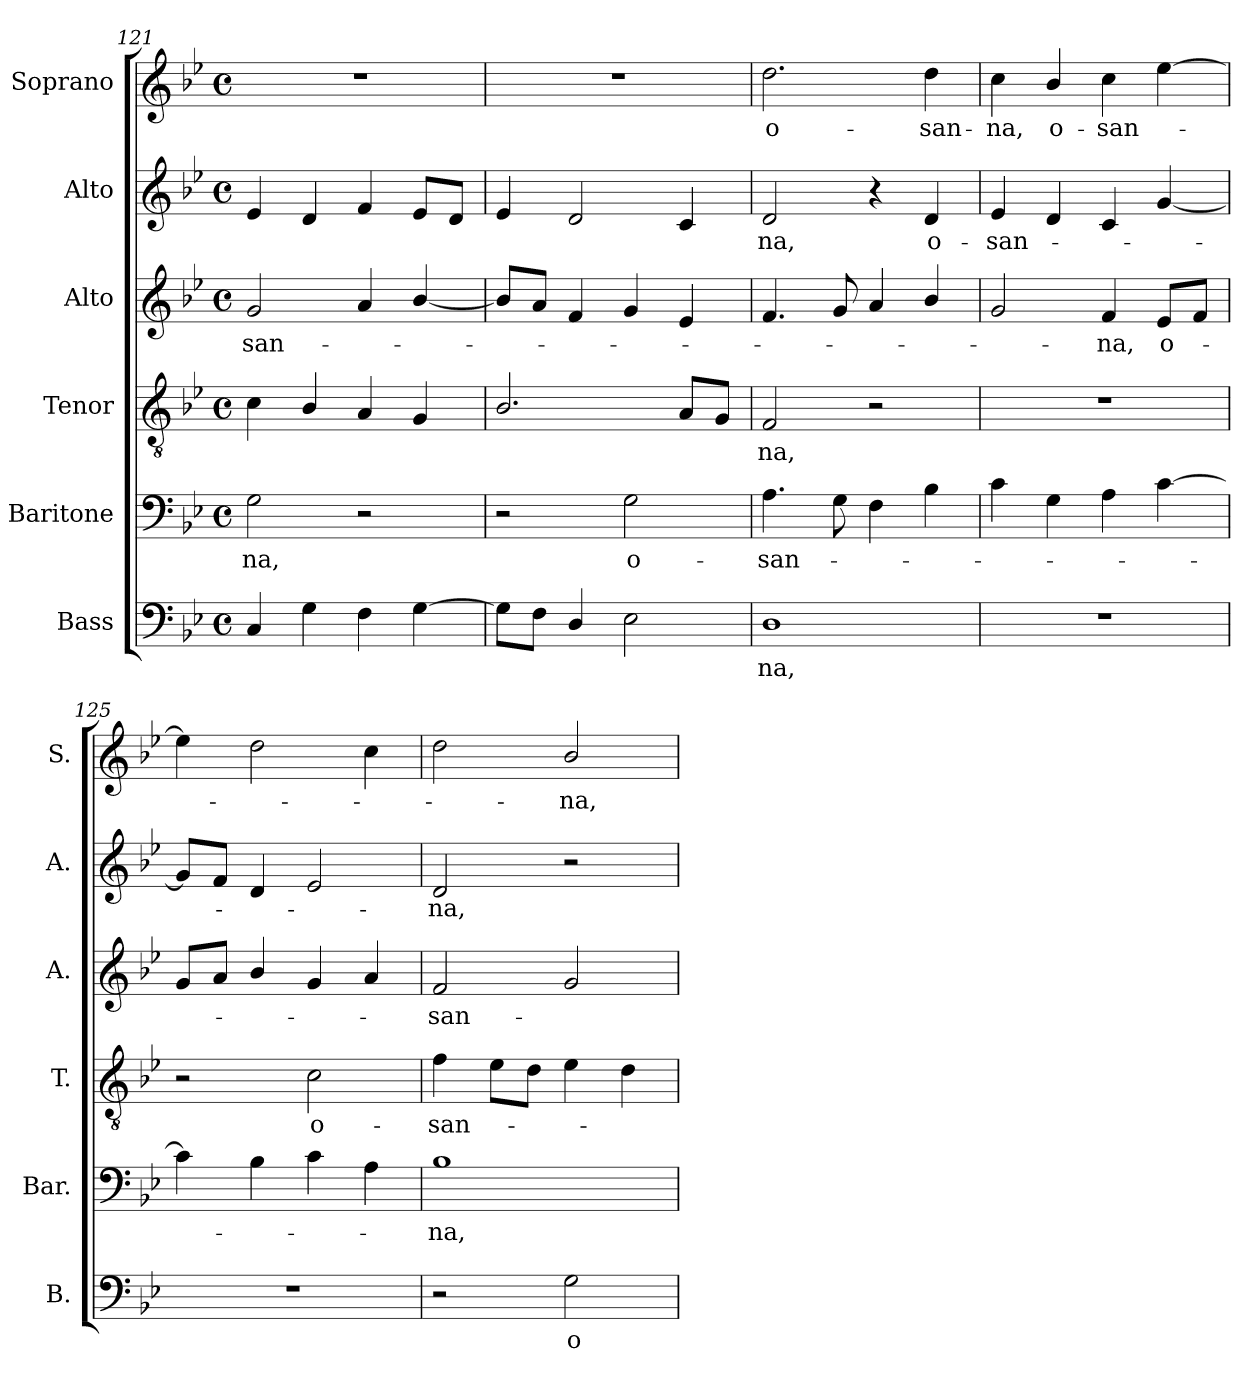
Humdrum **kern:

**kern	**text	**kern	**text	**kern	**text	**kern	**text	**kern	**text	**kern	**text
*part6	*part6	*part5	*part5	*part4	*part4	*part3	*part3	*part2	*part2	*part1	*part1
*staff6	*staff6	*staff5	*staff5	*staff4	*staff4	*staff3	*staff3	*staff2	*staff2	*staff1	*staff1
*I"Bass	*	*I"Baritone	*	*I"Tenor	*	*I"Alto	*	*I"Alto	*	*I"Soprano	*
*I'B.	*	*I'Bar.	*	*I'T.	*	*I'A.	*	*I'A.	*	*I'S.	*
*clefF4	*	*clefF4	*	*clefGv2	*	*clefG2	*	*clefG2	*	*clefG2	*
*	*	*	*	*ITrd7c12	*	*	*	*	*	*	*
*k[b-e-]	*	*k[b-e-]	*	*k[b-e-]	*	*k[b-e-]	*	*k[b-e-]	*	*k[b-e-]	*
*B-:	*	*B-:	*	*B-:	*	*B-:	*	*B-:	*	*B-:	*
*M4/4	*	*M4/4	*	*M4/4	*	*M4/4	*	*M4/4	*	*M4/4	*
*met(c)	*	*met(c)	*	*met(c)	*	*met(c)	*	*met(c)	*	*met(c)	*
=121	=121	=121	=121	=121	=121	=121	=121	=121	=121	=121	=121
!	!	!	!LO:LY:b:color=#000000	!	!	!	!	!	!	!	!
!	!	!	!	!	!	!	!LO:LY:b:color=#000000	!	!	!	!
4Ci/	.	2Gi\	-na,	4Ci\	.	2gi/	-san-	4e-i/	.	1r	.
4Gi\	.	.	.	4BB-i/	.	.	.	4di/	.	.	.
4Fi\	.	2r	.	4AAi/	.	4ai/	.	4fi/	.	.	.
[4Gi\	.	.	.	4GGi/	.	[4b-i/	.	8e-i/L	.	.	.
.	.	.	.	.	.	.	.	8di/J	.	.	.
=122	=122	=122	=122	=122	=122	=122	=122	=122	=122	=122	=122
8Gi\L]	.	2r	.	2.BB-i/	.	8b-i/L]	.	4e-i/	.	1r	.
8Fi\J	.	.	.	.	.	8ai/J	.	.	.	.	.
4Di/	.	.	.	.	.	4fi/	.	2di/	.	.	.
!	!	!	!LO:LY:b:color=#000000	!	!	!	!	!	!	!	!
2E-i\	.	2Gi\	o-	.	.	4gi/	.	.	.	.	.
.	.	.	.	8AAi/L	.	4e-i/	.	4ci/	.	.	.
.	.	.	.	8GGi/J	.	.	.	.	.	.	.
=123	=123	=123	=123	=123	=123	=123	=123	=123	=123	=123	=123
!	!LO:LY:b:color=#000000	!	!	!	!	!	!	!	!	!	!
!	!	!	!LO:LY:b:color=#000000	!	!	!	!	!	!	!	!
!	!	!	!	!	!LO:LY:b:color=#000000	!	!	!	!	!	!
!	!	!	!	!	!	!	!	!	!LO:LY:b:color=#000000	!	!
!	!	!	!	!	!	!	!	!	!	!	!LO:LY:b:color=#000000
1Di	-na,	4.Ai\	-san-	2FFi/	-na,	4.fi/	.	2di/	-na,	2.ddi\	o-
.	.	8Gi\	.	.	.	8gi/	.	.	.	.	.
.	.	4Fi\	.	2r	.	4ai/	.	4r	.	.	.
!	!	!	!	!	!	!	!	!	!LO:LY:b:color=#000000	!	!
!	!	!	!	!	!	!	!	!	!	!	!LO:LY:b:color=#000000
.	.	4B-i\	.	.	.	4b-i/	.	4di/	o-	4ddi\	-san-
=124	=124	=124	=124	=124	=124	=124	=124	=124	=124	=124	=124
!	!	!	!	!	!	!	!	!	!LO:LY:b:color=#000000	!	!
!	!	!	!	!	!	!	!	!	!	!	!LO:LY:b:color=#000000
1r	.	4ci\	.	1r	.	2gi/	.	4e-i/	-san-	4cci\	-na,
!	!	!	!	!	!	!	!	!	!	!	!LO:LY:b:color=#000000
.	.	4Gi\	.	.	.	.	.	4di/	.	4b-i/	o-
!	!	!	!	!	!	!	!LO:LY:b:color=#000000	!	!	!	!
!	!	!	!	!	!	!	!	!	!	!	!LO:LY:b:color=#000000
.	.	4Ai\	.	.	.	4fi/	-na,	4ci/	.	4cci\	-san-
!	!	!	!	!	!	!	!LO:LY:b:color=#000000	!	!	!	!
.	.	[4ci\	.	.	.	8e-i/L	o-	[4gi/	.	[4ee-i\	.
.	.	.	.	.	.	8fi/J	.	.	.	.	.
=125	=125	=125	=125	=125	=125	=125	=125	=125	=125	=125	=125
1r	.	4ci\]	.	2r	.	8gi/L	.	8gi/L]	.	4ee-i\]	.
.	.	.	.	.	.	8ai/J	.	8fi/J	.	.	.
.	.	4B-i\	.	.	.	4b-i/	.	4di/	.	2ddi\	.
!	!	!	!	!	!LO:LY:b:color=#000000	!	!	!	!	!	!
.	.	4ci\	.	2Ci\	o-	4gi/	.	2e-i/	.	.	.
.	.	4Ai\	.	.	.	4ai/	.	.	.	4cci\	.
!!LO:PB:g=z
=126	=126	=126	=126	=126	=126	=126	=126	=126	=126	=126	=126
!	!	!	!LO:LY:b:color=#000000	!	!	!	!	!	!	!	!
!	!	!	!	!	!LO:LY:b:color=#000000	!	!	!	!	!	!
!	!	!	!	!	!	!	!LO:LY:b:color=#000000	!	!	!	!
!	!	!	!	!	!	!	!	!	!LO:LY:b:color=#000000	!	!
2r	.	1B-i	-na,	4Fi\	-san-	2fi/	-san-	2di/	-na,	2ddi\	.
.	.	.	.	8E-i\L	.	.	.	.	.	.	.
.	.	.	.	8Di\J	.	.	.	.	.	.	.
!	!LO:LY:b:color=#000000	!	!	!	!	!	!	!	!	!	!
!	!	!	!	!	!	!	!	!	!	!	!LO:LY:b:color=#000000
2Gi\	o-	.	.	4E-i\	.	2gi/	.	2r	.	2b-i/	-na,
.	.	.	.	4Di\	.	.	.	.	.	.	.
=	=	=	=	=	=	=	=	=	=	=	=
*-	*-	*-	*-	*-	*-	*-	*-	*-	*-	*-	*-
